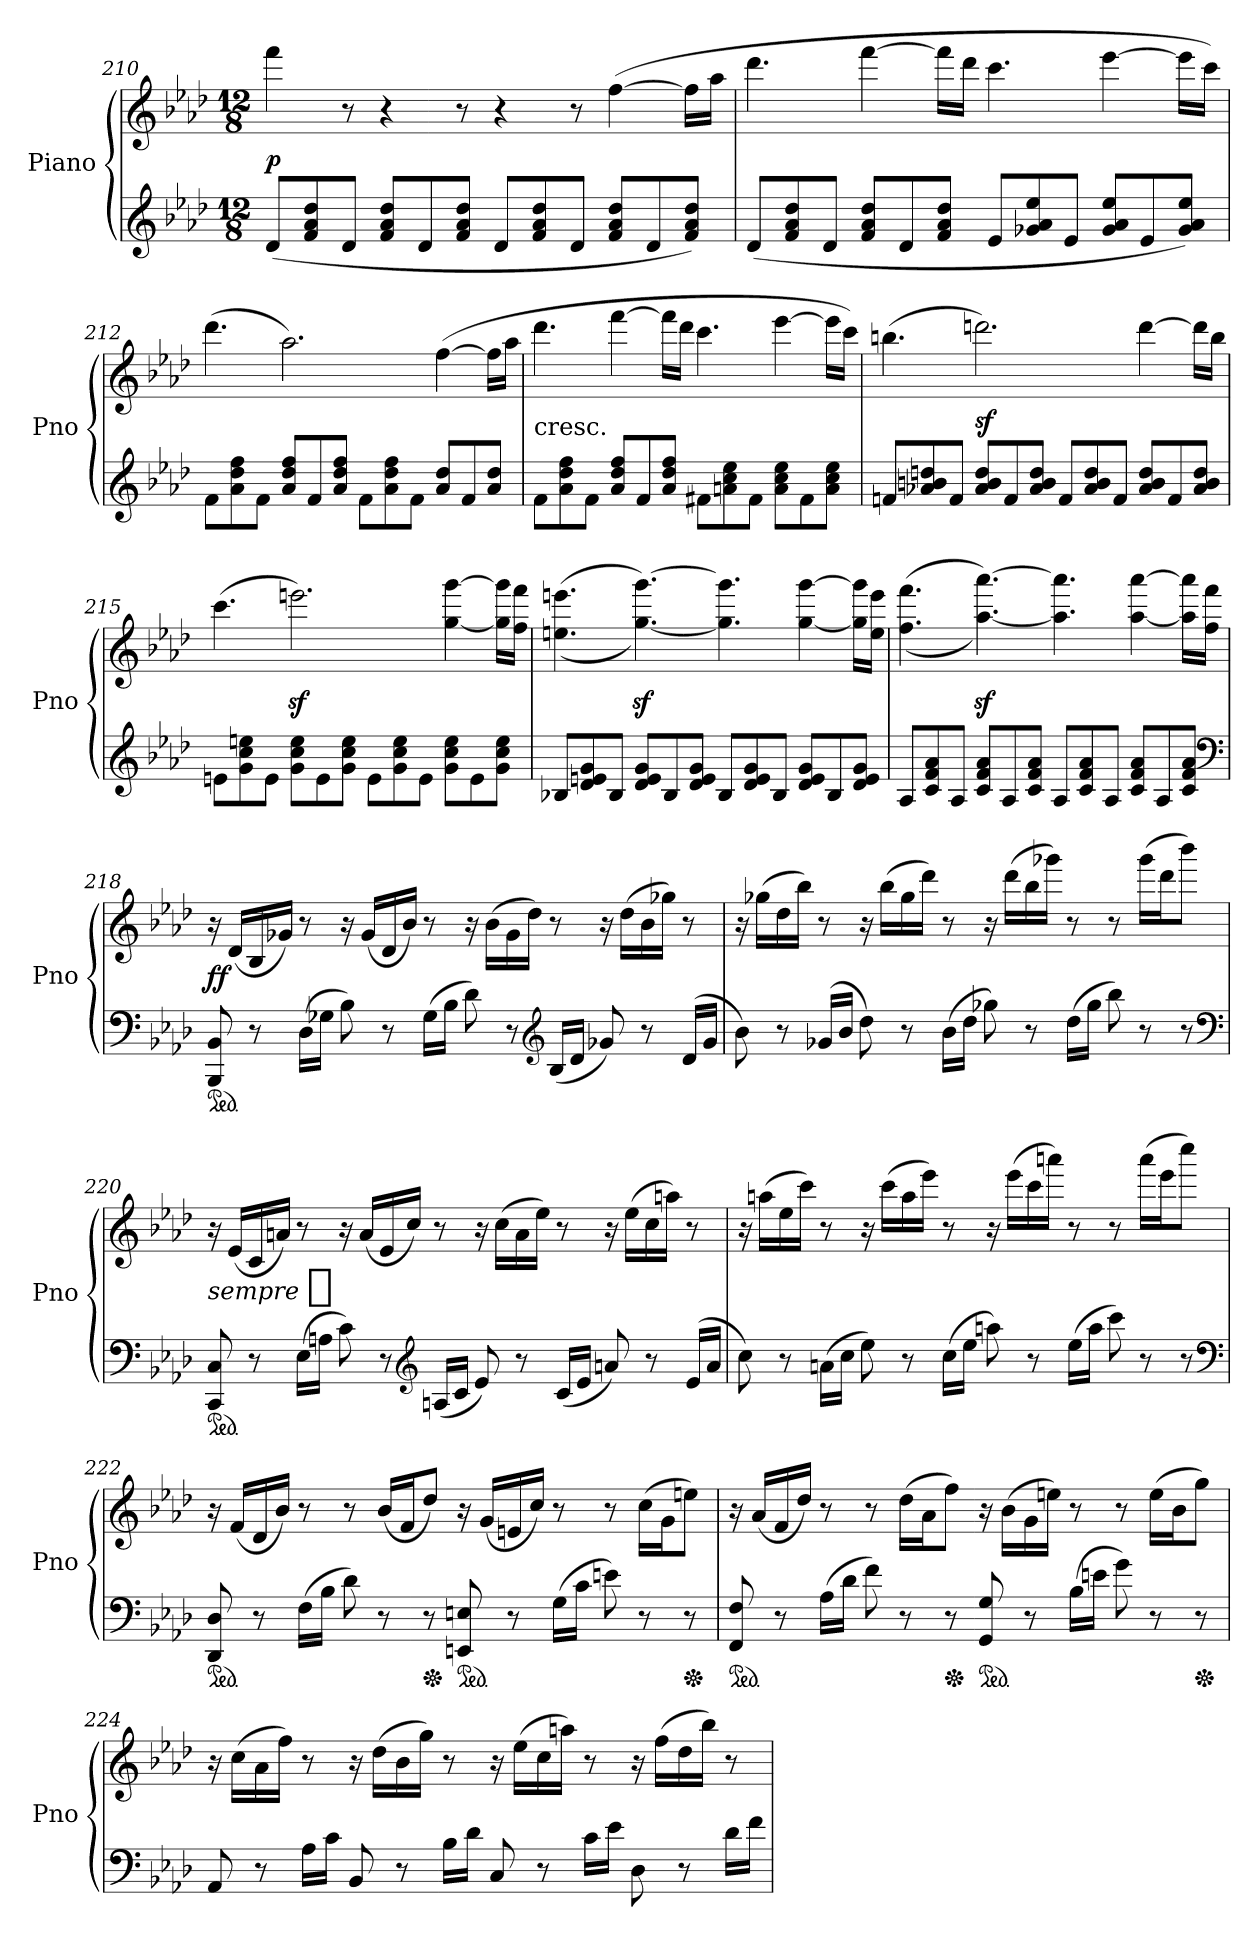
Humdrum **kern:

**kern	**kern	**dynam
*part1	*part1	*part1
*staff2	*staff1	*staff1/2
*I"Piano	*	*
*I'Pno	*	*
*clefG2	*clefG2	*
*k[b-e-a-d-]	*k[b-e-a-d-]	*
*M12/8	*M12/8	*
=210	=210	=210
(8d-L	4fff	p
8f 8a- 8dd-	.	.
8d-J	8r	.
8f 8a- 8dd-L	4r	.
8d-	.	.
8f 8a- 8dd-J	8r	.
8d-L	4r	.
8f 8a- 8dd-	.	.
8d-J	8r	.
8f 8a- 8dd-L	([4ff	.
8d-	.	.
8f 8a- 8dd-J)	16ffLL]	.
.	16aa-JJ	.
=211	=211	=211
(8d-L	4.ddd-	.
8f 8a- 8dd-	.	.
8d-J	.	.
8f 8a- 8dd-L	[4fff	.
8d-	.	.
8f 8a- 8dd-J	16fffLL]	.
.	16ddd-JJ	.
8e-L	4.ccc	.
8g-X 8a- 8ee-	.	.
8e-J	.	.
8g- 8a- 8ee-L	[4eee-	.
8e-	.	.
8g- 8a- 8ee-J)	16eee-LL]	.
.	16cccJJ)	.
=212	=212	=212
8fL	(4.ddd-	.
8a- 8dd- 8ff	.	.
8fJ	.	.
8a-/ 8dd-/ 8ff/L	2.aa-)	.
8f/	.	.
8a-/ 8dd-/ 8ff/J	.	.
8fL	.	.
8a- 8dd- 8ff	.	.
8fJ	.	.
8a- 8dd-L	([4ff	.
8f	.	.
8a- 8dd-J	16ffLL]	.
.	16aa-JJ	.
=213	=213	=213
!	!LO:TX:c:t=cresc.	!
8fL	4.ddd-	.
8a- 8dd- 8ff	.	.
8fJ	.	.
8a-/ 8dd-/ 8ff/L	[4fff	.
8f/	.	.
8a-/ 8dd-/ 8ff/J	16fffLL]	.
.	16ddd-JJ	.
8f#XL	4.ccc	.
8an 8cc 8ee-	.	.
8f#J	.	.
8a 8cc 8ee-L	[4eee-	.
8f#	.	.
8a 8cc 8ee-J	16eee-LL]	.
.	16cccJJ)	.
=214	=214	=214
8fnL	(4.bbn	.
8a-X 8bn 8ddn	.	.
8fJ	.	.
8a- 8b 8ddL	2.dddn)	sf
8f	.	.
8a- 8b 8ddJ	.	.
8fL	.	.
8a- 8b 8dd	.	.
8fJ	.	.
8a- 8b 8ddL	[4ddd	.
8f	.	.
8a- 8b 8ddJ	16dddLL]	.
.	16bbJJ	.
=215	=215	=215
8en\L	(4.ccc	.
8g\ 8cc\ 8een\	.	.
8e\J	.	.
8g\ 8cc\ 8ee\L	2.eeenz<)	.
8e\	.	.
8g\ 8cc\ 8ee\J	.	.
8e\L	.	.
8g\ 8cc\ 8ee\	.	.
8e\J	.	.
8g\ 8cc\ 8ee\L	[4gg [4ggg	.
8e\	.	.
8g\ 8cc\ 8ee\J	16gg] 16ggg]LL	.
.	16ff 16fffJJ	.
=216	=216	=216
8B-XL	(<(>4.een 4.eeen	.
8d- 8en 8g	.	.
8B-J	.	.
8d- 8e 8gL	[4.ggz< [4.gggz<))	.
8B-	.	.
8d- 8e 8gJ	.	.
8B-L	4.gg] 4.ggg]	.
8d- 8e 8g	.	.
8B-J	.	.
8d- 8e 8gL	[4gg [4ggg	.
8B-	.	.
8d- 8e 8gJ	16gg] 16ggg]LL	.
.	16ee 16eeeJJ	.
=217	=217	=217
8A-L	(<(>4.ff 4.fff	.
8c 8f 8a-	.	.
8A-J	.	.
8c 8f 8a-L	[4.aa-z< [4.aaa-z<))	.
8A-	.	.
8c 8f 8a-J	.	.
8A-L	4.aa-] 4.aaa-]	.
8c 8f 8a-	.	.
8A-J	.	.
8c 8f 8a-L	[4aa- [4aaa-	.
8A-	.	.
8c 8f 8a-J	16aa-] 16aaa-]LL	.
.	16ff 16fffJJ	.
*clefF4	*	*
=218	=218	=218
*ped	*	*
8BBB- 8BB-	16r	ff
.	(16d-LL	.
8r	16B-	.
.	16g-XJJ)	.
(16D-LL	8r	.
16G-XJJ	.	.
8B-)	16r	.
.	(16g-LL	.
8r	16d-	.
.	16b-JJ)	.
(16G-LL	8r	.
16B-JJ	.	.
8d-)	16r	.
.	(16b-LL	.
8r	16g-	.
.	16dd-JJ)	.
*clefG2	*	*
(16B-LL	8r	.
16d-JJ	.	.
8g-X)	16r	.
.	(16dd-LL	.
8r	16b-	.
.	16gg-XJJ)	.
(16d-LL	8r	.
16g-JJ	.	.
=219	=219	=219
8b-)	16r	.
.	(16gg-XLL	.
8r	16dd-	.
.	16bb-JJ)	.
(16g-XLL	8r	.
16b-JJ	.	.
8dd-)	16r	.
.	(16bb-LL	.
8r	16gg-	.
.	16ddd-JJ)	.
(16b-LL	8r	.
16dd-JJ	.	.
8gg-X)	16r	.
.	(16ddd-LL	.
8r	16bb-	.
.	16ggg-XJJ)	.
(16dd-LL	8r	.
16gg-JJ	.	.
8bb-)	8r	.
8r	(16ggg-LL	.
.	16ddd-J	.
8r	8bbb-J)	.
*clefF4	*	*
=220	=220	=220
!	!	!LO:DY:t=sempre %s
*ped	*	*
8CC 8C	16r	ff
.	(16e-LL	.
8r	16c	.
.	16anJJ)	.
(16E-LL	8r	.
16AnJJ	.	.
8c)	16r	.
.	(16aLL	.
8r	16e-	.
.	16ccJJ)	.
*clefG2	*	*
(16AnLL	8r	.
16cJJ	.	.
8e-)	16r	.
.	(16ccLL	.
8r	16a	.
.	16ee-JJ)	.
(16cLL	8r	.
16e-JJ	.	.
8an)	16r	.
.	(16ee-LL	.
8r	16cc	.
.	16aanJJ)	.
(<16e-LL	8r	.
16aJJ	.	.
=221	=221	=221
8cc)	16r	.
.	(16aanLL	.
8r	16ee-	.
.	16cccJJ)	.
(16anLL	8r	.
16ccJJ	.	.
8ee-)	16r	.
.	(16cccLL	.
8r	16aa	.
.	16eee-JJ)	.
(16ccLL	8r	.
16ee-JJ	.	.
8aan)	16r	.
.	(16eee-LL	.
8r	16ccc	.
.	16aaanJJ)	.
(16ee-LL	8r	.
16aaJJ	.	.
8ccc)	8r	.
8r	(16aaaLL	.
.	16eee-J	.
8r	8ccccJ)	.
*clefF4	*	*
=222	=222	=222
*ped	*	*
8DD- 8D-	16r	.
.	(16fLL	.
8r	16d-	.
.	16b-JJ)	.
(16FLL	8r	.
16B-JJ	.	.
8d-)	8r	.
8r	(16b-LL	.
.	16fJ	.
*Xped	*	*
8r	8dd-J)	.
*ped	*	*
8EEn 8En	16r	.
.	(16gLL	.
8r	16en	.
.	16ccJJ)	.
(16GLL	8r	.
16cJJ	.	.
8en)	8r	.
8r	(16ccLL	.
.	16gJ	.
*Xped	*	*
8r	8eenJ)	.
=223	=223	=223
*ped	*	*
8FF 8F	16r	.
.	(16a-LL	.
8r	16f	.
.	16dd-JJ)	.
(16A-LL	8r	.
16d-JJ	.	.
8f)	8r	.
8r	(16dd-LL	.
.	16a-J	.
*Xped	*	*
8r	8ffJ)	.
*ped	*	*
8GG 8G	16r	.
.	(16b-LL	.
8r	16g	.
.	16eenJJ)	.
(16B-LL	8r	.
16enJJ	.	.
8g)	8r	.
8r	(16eeLL	.
.	16b-J	.
*Xped	*	*
8r	8ggJ)	.
=224	=224	=224
8AA-	16r	.
.	(16ccLL	.
8r	16a-	.
.	16ffJJ)	.
16A-LL	8r	.
16cJJ	.	.
8BB-	16r	.
.	(16dd-LL	.
8r	16b-	.
.	16ggJJ)	.
16B-LL	8r	.
16d-JJ	.	.
8C	16r	.
.	(16ee-LL	.
8r	16cc	.
.	16aanJJ)	.
16cLL	8r	.
16e-JJ	.	.
8D-	16r	.
.	(16ffLL	.
8r	16dd-	.
.	16bb-JJ)	.
16d-LL	8r	.
16fJJ	.	.
=	=	=
*-	*-	*-
